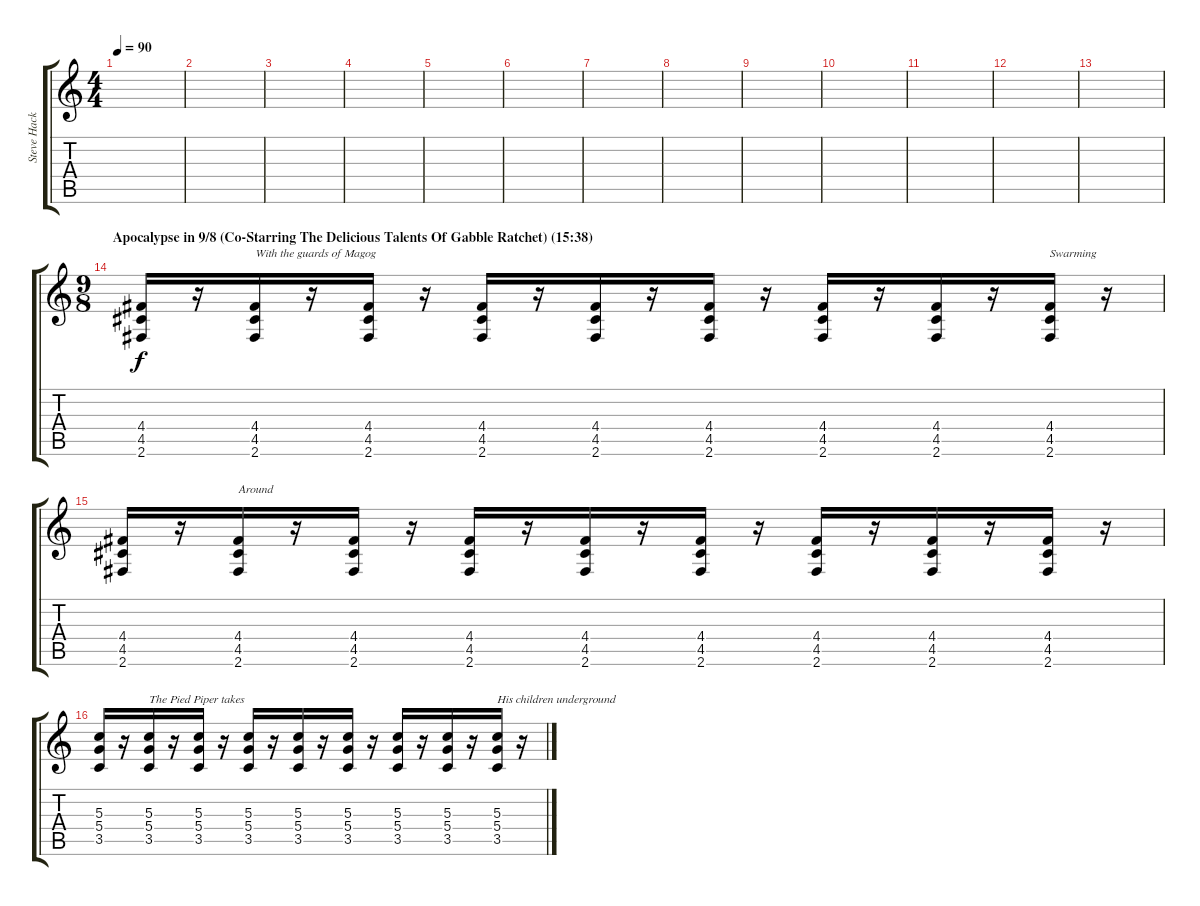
\track ("Steve Hackett (electric guitar 2)" "Steve Hack") {instrument overdrivenguitar}
\staff {score tabs}
\tuning (E4 B3 G3 D3 A2 E2) {hide}
\ts (4 4)
\tempo 90
\clef g2
\ks c
|
|
|
|
|
|
|
|
|
|
|
|
|
\ts (9 8)
\section ("" "Apocalypse in 9/8 (Co-Starring The Delicious Talents Of Gabble Ratchet) (15:38)")
(4.4 4.5 2.6).16{balance 4} r.16 (4.4 4.5 2.6).16{txt "With the guards of Magog"} r.16 (4.4 4.5 2.6).16 r.16 (4.4 4.5 2.6).16 r.16 (4.4 4.5 2.6).16 r.16 (4.4 4.5 2.6).16 r.16 (4.4 4.5 2.6).16 r.16 (4.4 4.5 2.6).16 r.16 (4.4 4.5 2.6).16{txt "Swarming"} r.16 |
(4.4 4.5 2.6).16 r.16 (4.4 4.5 2.6).16{txt "Around"} r.16 (4.4 4.5 2.6).16 r.16 (4.4 4.5 2.6).16 r.16 (4.4 4.5 2.6).16 r.16 (4.4 4.5 2.6).16 r.16 (4.4 4.5 2.6).16 r.16 (4.4 4.5 2.6).16 r.16 (4.4 4.5 2.6).16 r.16 |
(5.3 5.4 3.5).16 r.16 (5.3 5.4 3.5).16{txt "The Pied Piper takes"} r.16 (5.3 5.4 3.5).16 r.16 (5.3 5.4 3.5).16 r.16 (5.3 5.4 3.5).16 r.16 (5.3 5.4 3.5).16 r.16 (5.3 5.4 3.5).16 r.16 (5.3 5.4 3.5).16 r.16 (5.3 5.4 3.5).16{txt "His children underground"} r.16
